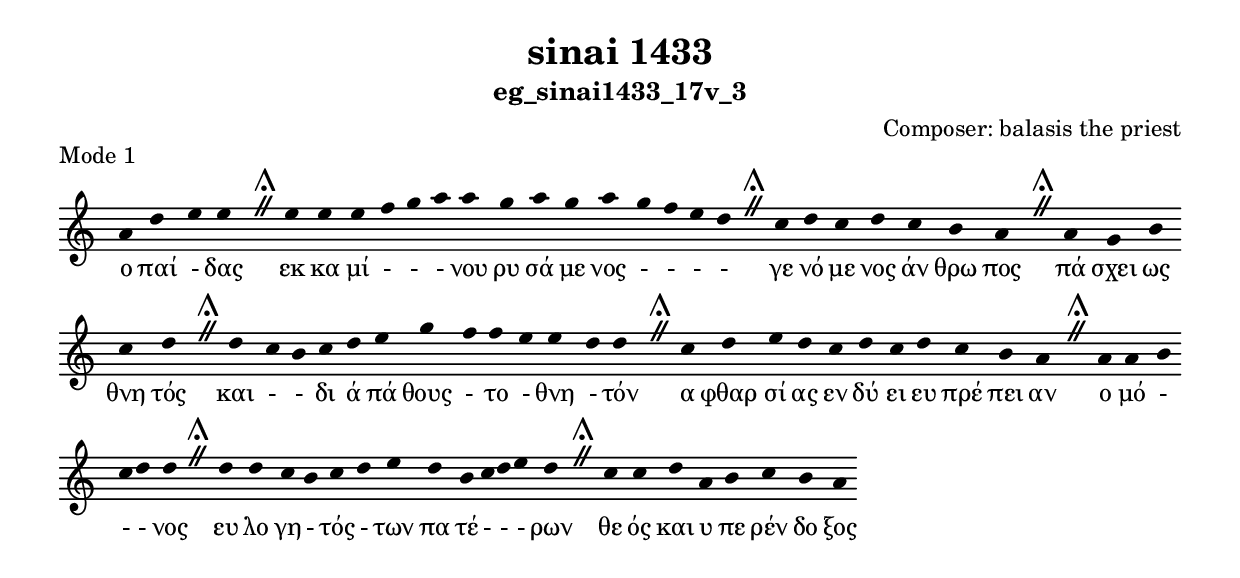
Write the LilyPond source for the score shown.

\include "gregorian.ly"

	\header {
 	  title = "sinai 1433"
	  subtitle = "eg_sinai1433_17v_3"
	  composer = "Composer: balasis the priest"
	  piece = "Mode 1"
	}

	chant = {
	  a'4 d''4 e''4 e''4 \divisioMaior
 e''4 e''4 e''4 f''4 g''4 a''4 a''4 g''4 a''4 g''4 a''4 g''4 f''4 e''4 d''4 \divisioMaior
 c''4 d''4 c''4 d''4 c''4 b'4 a'4 \divisioMaior
 a'4 g'4 b'4 c''4 d''4 \divisioMaior
 d''4 c''4 b'4 c''4 d''4 e''4 g''4 f''4 f''4 e''4 e''4 d''4 d''4 \divisioMaior
 c''4 d''4 e''4 d''4 c''4 d''4 c''4 d''4 c''4 b'4 a'4 \divisioMaior
 a'4 a'4 b'4 c''4 d''4 d''4 \divisioMaior
 d''4 d''4 c''4 b'4 c''4 d''4 e''4 d''4 b'4 c''4 d''4 e''4 d''4 \divisioMaior
 c''4 c''4 d''4 a'4 b'4 c''4 b'4 a'4\finalis
	}

	verba = \lyricmode {ο παί - δας 
εκ κα μί -  -  - νου ρυ σά με νος -  -  -  - 
γε νό με νος άν θρω πος 
πά σχει ως θνη τός 
και -  - δι ά πά θους - το - θνη - τόν 
α φθαρ σί ας εν δύ ει ευ πρέ πει αν 
ο μό -  -  - νος 
ευ λο γη - τός - των πα τέ -  -  - ρων 
θε ός και υ πε ρέν δο ξος 
	}


	\score {
	  \new Staff <<
	  \new Voice = "melody" \chant
	  \new Lyrics = "one" \lyricsto melody \verba
	  >>
	  \layout {
	    \context {
	      \Staff
	      \remove "Time_signature_engraver"
	      \remove "Bar_engraver"
	    }
	    \context {
	      \Voice
	      \remove "Stem_engraver"
	    }
	  }
	}